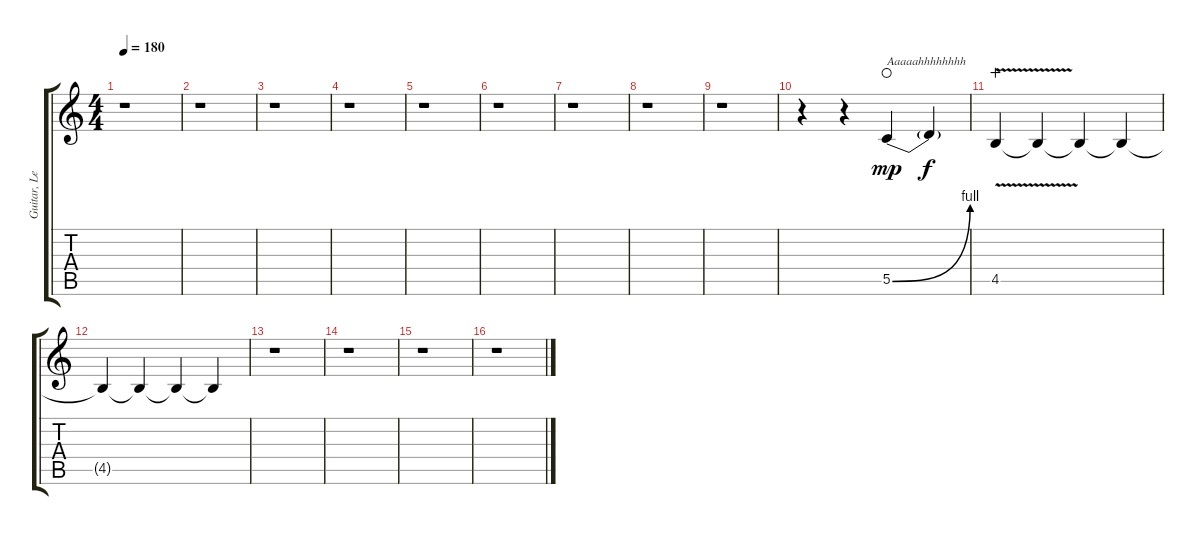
\track ("Guitar, Lead Overdub" "Guitar, Le") {instrument distortionguitar}
\staff {score tabs}
\tuning (D4 A3 F3 C3 G2 D2) {hide}
\ts (4 4)
\tempo 180
\clef g2
\ks c
r.1{dy f} |
r.1 |
r.1 |
r.1 |
r.1 |
r.1 |
r.1 |
r.1 |
r.1 |
r.4 r.4 5.5{be (bend 0 0 60 4)}.4{txt "Aaaaahhhhhhhh" dy mp waho} 5.5{t}.4{dy f} |
4.5{v}.4{volume 0 wahc} 4.5{t}.4 4.5{t}.4 4.5{t}.4 |
4.5{t}.4 4.5{t}.4 4.5{t}.4 4.5{t}.4 |
r.1 |
r.1 |
r.1{volume 8} |
r.1
